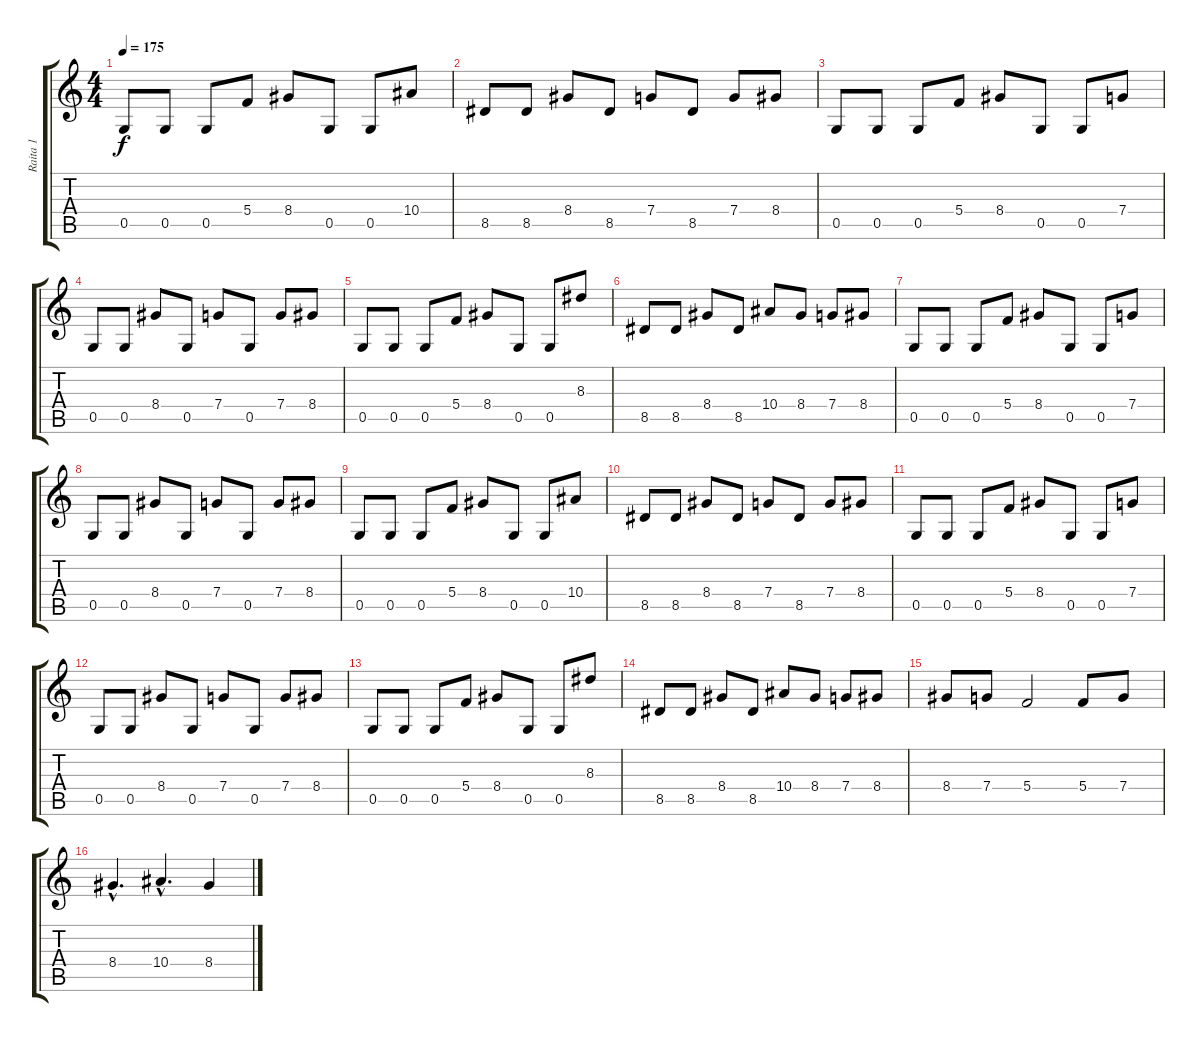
\track ("Raita 1" "Raita 1") {instrument distortionguitar}
\staff {score tabs}
\tuning (E4 C4 G3 C3 G2 C2) {hide}
\ts (4 4)
\tempo 175
\clef g2
\ks c
0.5.8{dy f} 0.5.8 0.5.8 5.4.8 8.4.8 0.5.8 0.5.8 10.4.8 |
8.5.8 8.5.8 8.4.8 8.5.8 7.4.8 8.5.8 7.4.8 8.4.8 |
0.5.8 0.5.8 0.5.8 5.4.8 8.4.8 0.5.8 0.5.8 7.4.8 |
0.5.8 0.5.8 8.4.8 0.5.8 7.4.8 0.5.8 7.4.8 8.4.8 |
0.5.8 0.5.8 0.5.8 5.4.8 8.4.8 0.5.8 0.5.8 8.3.8 |
8.5.8 8.5.8 8.4.8 8.5.8 10.4.8 8.4.8 7.4.8 8.4.8 |
0.5.8 0.5.8 0.5.8 5.4.8 8.4.8 0.5.8 0.5.8 7.4.8 |
0.5.8 0.5.8 8.4.8 0.5.8 7.4.8 0.5.8 7.4.8 8.4.8 |
0.5.8 0.5.8 0.5.8 5.4.8 8.4.8 0.5.8 0.5.8 10.4.8 |
8.5.8 8.5.8 8.4.8 8.5.8 7.4.8 8.5.8 7.4.8 8.4.8 |
0.5.8 0.5.8 0.5.8 5.4.8 8.4.8 0.5.8 0.5.8 7.4.8 |
0.5.8 0.5.8 8.4.8 0.5.8 7.4.8 0.5.8 7.4.8 8.4.8 |
0.5.8 0.5.8 0.5.8 5.4.8 8.4.8 0.5.8 0.5.8 8.3.8 |
8.5.8 8.5.8 8.4.8 8.5.8 10.4.8 8.4.8 7.4.8 8.4.8 |
8.4.8 7.4.8 5.4.2 5.4.8 7.4.8 |
8.4{hac}.4{d} 10.4{hac}.4{d} 8.4.4
